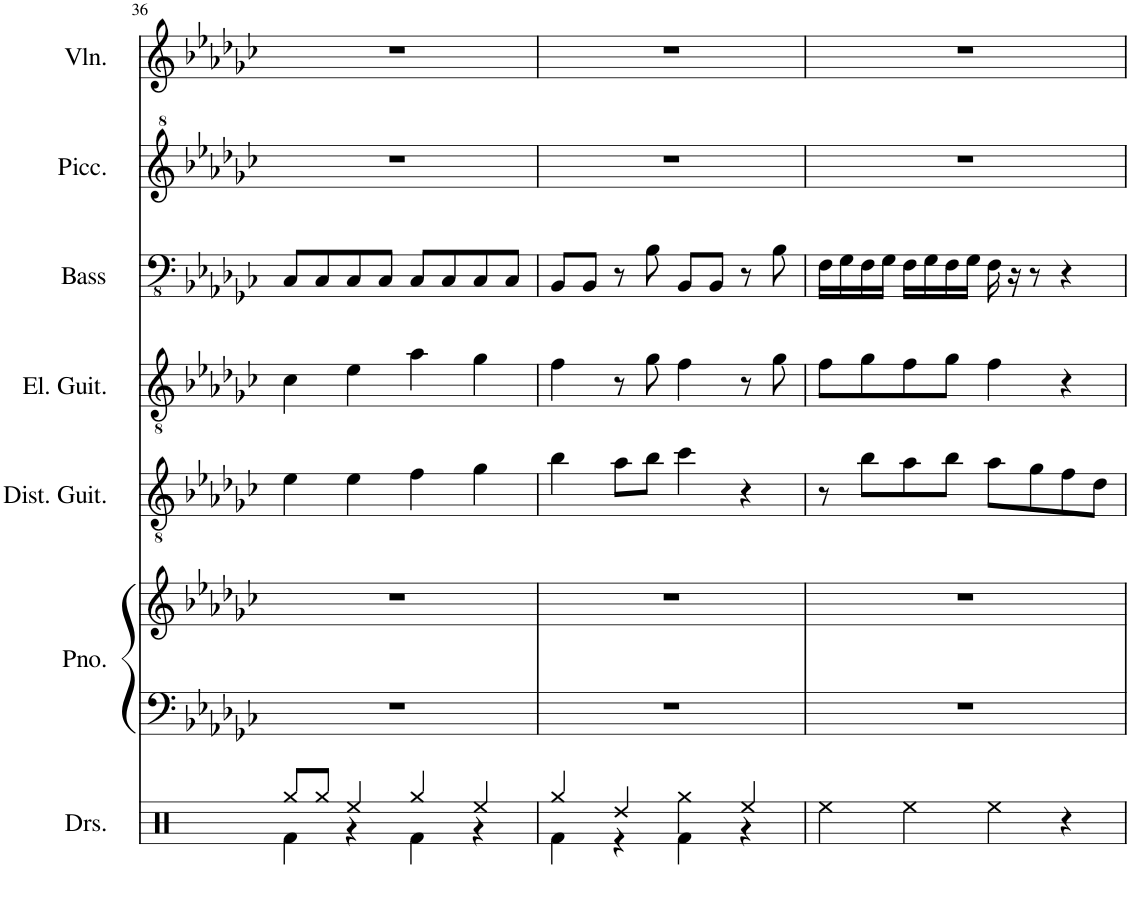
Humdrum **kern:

**kern	**kern	**kern	**kern	**kern	**kern	**kern	**kern
*part7	*part6	*part6	*part5	*part4	*part3	*part2	*part1
*staff8	*staff7	*staff6	*staff5	*staff4	*staff3	*staff2	*staff1
*I"Drumset	*I"Piano	*	*I"Distorted Guitar	*I"Electric Guitar	*I"Acoustic Bass	*I"Piccolo	*I"Violin
*I'Drs.	*I'Pno.	*	*I'Dist. Guit.	*I'El. Guit.	*I'Bass	*I'Picc.	*I'Vln.
!!LO:PB:g=z
*clefX	*clefF4	*clefG2	*clefGv2	*clefGv2	*clefFv4	*clefG^2	*clefG2
*	*	*	*	*	*	*Trd-7c-12	*
*k[]	*k[b-e-a-d-g-c-]	*k[b-e-a-d-g-c-]	*k[b-e-a-d-g-c-]	*k[b-e-a-d-g-c-]	*k[b-e-a-d-g-c-]	*k[b-e-a-d-g-c-]	*k[b-e-a-d-g-c-]
*M4/4	*M4/4	*M4/4	*M4/4	*M4/4	*M4/4	*M4/4	*M4/4
=36	=36	=36	=36	=36	=36	=36	=36
*^	*	*	*	*	*	*	*
8Rgg/L	4Rf\	1r	1r	4e-\	4c-\	8CC-/L	1r	1r
8Rgg/J	.	.	.	.	.	8CC-/	.	.
4Ree/	4r	.	.	4e-\	4e-\	8CC-/	.	.
.	.	.	.	.	.	8CC-/J	.	.
4Rgg/	4Rf\	.	.	4f\	4a-\	8CC-/L	.	.
.	.	.	.	.	.	8CC-/	.	.
4Ree/	4r	.	.	4g-\	4g-\	8CC-/	.	.
.	.	.	.	.	.	8CC-/J	.	.
=37	=37	=37	=37	=37	=37	=37	=37	=37
4Rgg/	4Rf\	1r	1r	4b-\	4f\	8BBB-/L	1r	1r
.	.	.	.	.	.	8BBB-/J	.	.
4Rdd/	4r	.	.	8a-\L	8r	8r	.	.
.	.	.	.	8b-\J	8g-\	8BB-\	.	.
4Rgg\	4Rf\	.	.	4cc-\	4f\	8BBB-/L	.	.
.	.	.	.	.	.	8BBB-/J	.	.
4Ree/	4r	.	.	4r	8r	8r	.	.
.	.	.	.	.	8g-\	8BB-\	.	.
*v	*v	*	*	*	*	*	*	*
=38	=38	=38	=38	=38	=38	=38	=38
4Ree\	1r	1r	8r	8f\L	16FF\LL	1r	1r
.	.	.	.	.	16GG-\	.	.
.	.	.	8b-\L	8g-\	16FF\	.	.
.	.	.	.	.	16GG-\JJ	.	.
4Ree\	.	.	8a-\	8f\	16FF\LL	.	.
.	.	.	.	.	16GG-\	.	.
.	.	.	8b-\J	8g-\J	16FF\	.	.
.	.	.	.	.	16GG-\JJ	.	.
4Ree\	.	.	8a-\L	4f\	16FF\	.	.
.	.	.	.	.	16r	.	.
.	.	.	8g-\	.	8r	.	.
4r	.	.	8f\	4r	4r	.	.
.	.	.	8d-\J	.	.	.	.
=	=	=	=	=	=	=	=
*-	*-	*-	*-	*-	*-	*-	*-
